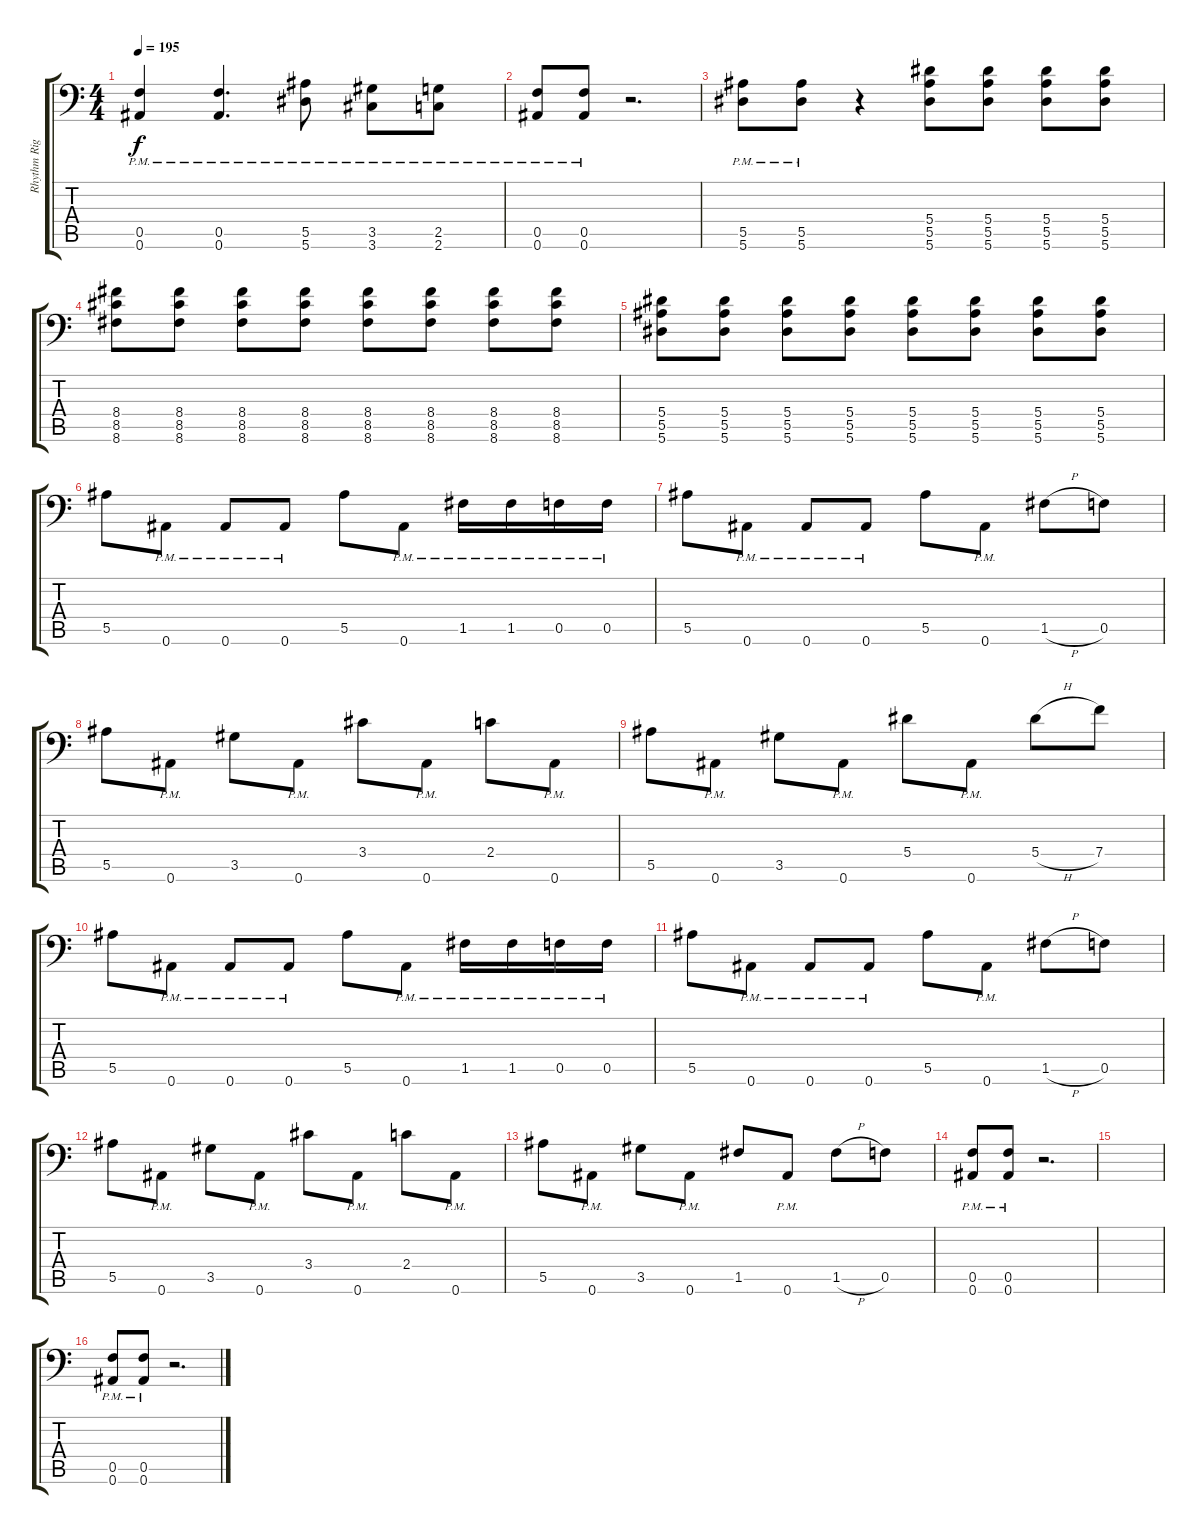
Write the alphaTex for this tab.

\track ("Rhythm Right" "Rhythm Rig") {instrument distortionguitar}
\staff {score tabs}
\tuning (C4 G3 Eb3 Bb2 F2 Bb1) {hide}
\ts (4 4)
\tempo 195
\clef f4
\ks c
(0.5{pm} 0.6{pm}).4{dy f} (0.5{pm} 0.6{pm}).4{d} (5.5{pm} 5.6{pm}).8 (3.5{pm} 3.6{pm}).8 (2.5{pm} 2.6{pm}).8 |
(0.5{pm} 0.6{pm}).8 (0.5{pm} 0.6{pm}).8 r.2{d} |
(5.5{pm} 5.6{pm}).8 (5.5{pm} 5.6{pm}).8 r.4 (5.4 5.5 5.6).8 (5.4 5.5 5.6).8 (5.4 5.5 5.6).8 (5.4 5.5 5.6).8 |
(8.4 8.5 8.6).8 (8.4 8.5 8.6).8 (8.4 8.5 8.6).8 (8.4 8.5 8.6).8 (8.4 8.5 8.6).8 (8.4 8.5 8.6).8 (8.4 8.5 8.6).8 (8.4 8.5 8.6).8 |
(5.4 5.5 5.6).8 (5.4 5.5 5.6).8 (5.4 5.5 5.6).8 (5.4 5.5 5.6).8 (5.4 5.5 5.6).8 (5.4 5.5 5.6).8 (5.4 5.5 5.6).8 (5.4 5.5 5.6).8 |
5.5.8 0.6{pm}.8 0.6{pm}.8 0.6{pm}.8 5.5.8 0.6{pm}.8 1.5{pm}.16 1.5{pm}.16 0.5{pm}.16 0.5{pm}.16 |
5.5.8 0.6{pm}.8 0.6{pm}.8 0.6{pm}.8 5.5.8 0.6{pm}.8 1.5{h}.8 0.5.8 |
5.5.8 0.6{pm}.8 3.5.8 0.6{pm}.8 3.4.8 0.6{pm}.8 2.4.8 0.6{pm}.8 |
5.5.8 0.6{pm}.8 3.5.8 0.6{pm}.8 5.4.8 0.6{pm}.8 5.4{h}.8 7.4.8 |
5.5.8 0.6{pm}.8 0.6{pm}.8 0.6{pm}.8 5.5.8 0.6{pm}.8 1.5{pm}.16 1.5{pm}.16 0.5{pm}.16 0.5{pm}.16 |
5.5.8 0.6{pm}.8 0.6{pm}.8 0.6{pm}.8 5.5.8 0.6{pm}.8 1.5{h}.8 0.5.8 |
5.5.8 0.6{pm}.8 3.5.8 0.6{pm}.8 3.4.8 0.6{pm}.8 2.4.8 0.6{pm}.8 |
5.5.8 0.6{pm}.8 3.5.8 0.6{pm}.8 1.5.8 0.6{pm}.8 1.5{h}.8 0.5.8 |
(0.5{pm} 0.6{pm}).8 (0.5{pm} 0.6{pm}).8 r.2{d} |
|
(0.5{pm} 0.6{pm}).8 (0.5{pm} 0.6{pm}).8 r.2{d}
